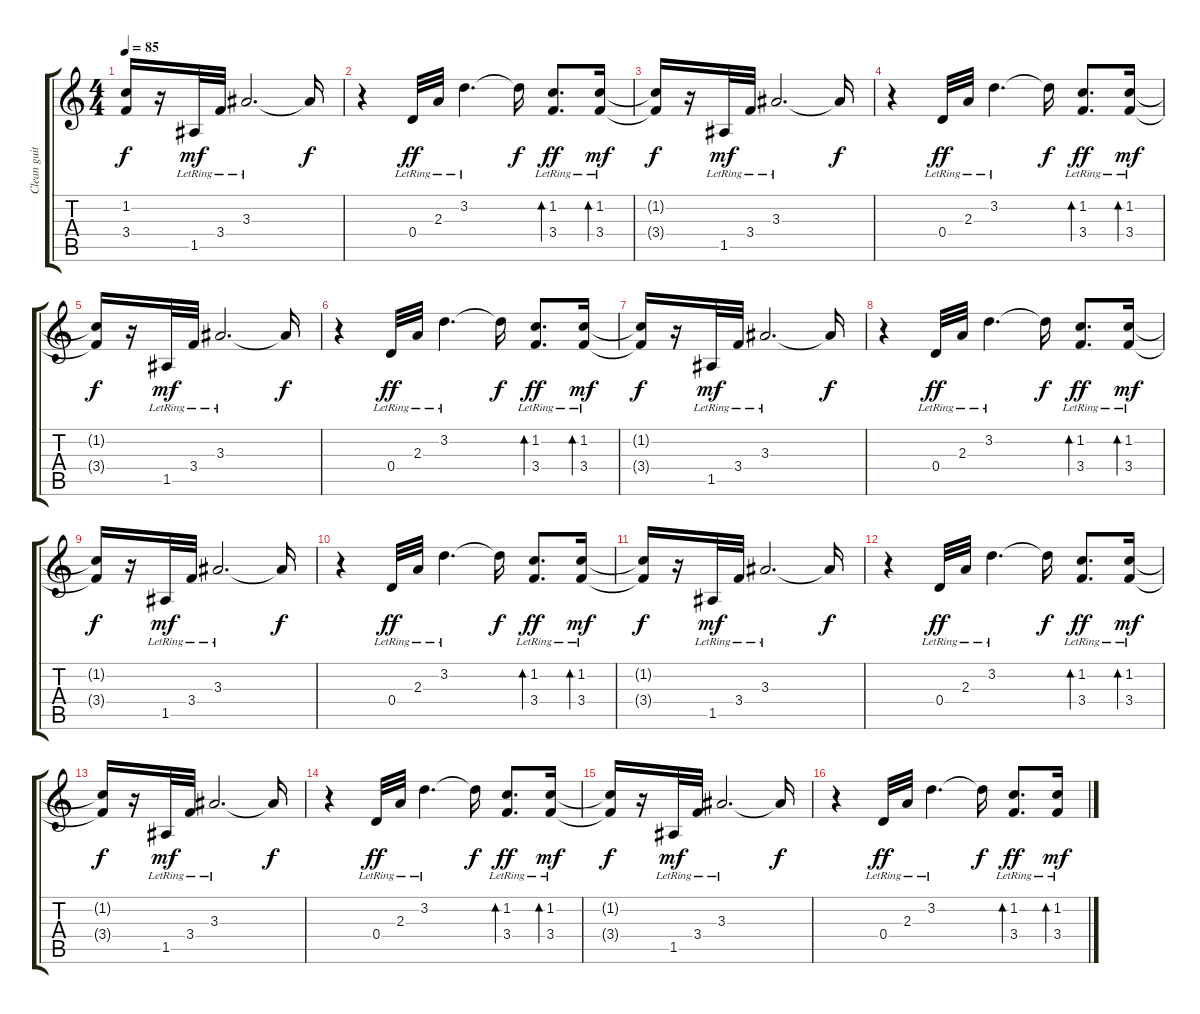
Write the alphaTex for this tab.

\track ("Clean guitar" "Clean guit") {instrument electricguitarclean}
\staff {score tabs}
\tuning (E4 B3 G3 D3 A2 E2) {hide}
\ts (4 4)
\tempo 85
\clef g2
\ks c
(1.2{t} 3.4{t}).16{dy f} r.16 1.5{lr}.32{dy mf} 3.4{lr}.32 3.3{lr}.2{d} 3.3{t}.16{dy f} |
r.4 0.4{lr}.32{dy ff} 2.3{lr}.32 3.2{lr}.4{d} 3.2{t}.16{dy f} (1.2{lr} 3.4{lr}).8{d bd 240 dy ff} (1.2{lr} 3.4{lr}).16{bd 240 dy mf} |
(1.2{t} 3.4{t}).16{dy f} r.16 1.5{lr}.32{dy mf} 3.4{lr}.32 3.3{lr}.2{d} 3.3{t}.16{dy f} |
r.4 0.4{lr}.32{dy ff} 2.3{lr}.32 3.2{lr}.4{d} 3.2{t}.16{dy f} (1.2{lr} 3.4{lr}).8{d bd 240 dy ff} (1.2{lr} 3.4{lr}).16{bd 240 dy mf} |
(1.2{t} 3.4{t}).16{dy f} r.16 1.5{lr}.32{dy mf} 3.4{lr}.32 3.3{lr}.2{d} 3.3{t}.16{dy f} |
r.4 0.4{lr}.32{dy ff} 2.3{lr}.32 3.2{lr}.4{d} 3.2{t}.16{dy f} (1.2{lr} 3.4{lr}).8{d bd 240 dy ff} (1.2{lr} 3.4{lr}).16{bd 240 dy mf} |
(1.2{t} 3.4{t}).16{dy f} r.16 1.5{lr}.32{dy mf} 3.4{lr}.32 3.3{lr}.2{d} 3.3{t}.16{dy f} |
r.4 0.4{lr}.32{dy ff} 2.3{lr}.32 3.2{lr}.4{d} 3.2{t}.16{dy f} (1.2{lr} 3.4{lr}).8{d bd 240 dy ff} (1.2{lr} 3.4{lr}).16{bd 240 dy mf} |
(1.2{t} 3.4{t}).16{dy f} r.16 1.5{lr}.32{dy mf} 3.4{lr}.32 3.3{lr}.2{d} 3.3{t}.16{dy f} |
r.4 0.4{lr}.32{dy ff} 2.3{lr}.32 3.2{lr}.4{d} 3.2{t}.16{dy f} (1.2{lr} 3.4{lr}).8{d bd 240 dy ff} (1.2{lr} 3.4{lr}).16{bd 240 dy mf} |
(1.2{t} 3.4{t}).16{dy f} r.16 1.5{lr}.32{dy mf} 3.4{lr}.32 3.3{lr}.2{d} 3.3{t}.16{dy f} |
r.4 0.4{lr}.32{dy ff} 2.3{lr}.32 3.2{lr}.4{d} 3.2{t}.16{dy f} (1.2{lr} 3.4{lr}).8{d bd 240 dy ff} (1.2{lr} 3.4{lr}).16{bd 240 dy mf} |
(1.2{t} 3.4{t}).16{dy f} r.16 1.5{lr}.32{dy mf} 3.4{lr}.32 3.3{lr}.2{d} 3.3{t}.16{dy f} |
r.4 0.4{lr}.32{dy ff} 2.3{lr}.32 3.2{lr}.4{d} 3.2{t}.16{dy f} (1.2{lr} 3.4{lr}).8{d bd 240 dy ff} (1.2{lr} 3.4{lr}).16{bd 240 dy mf} |
(1.2{t} 3.4{t}).16{dy f} r.16 1.5{lr}.32{dy mf} 3.4{lr}.32 3.3{lr}.2{d} 3.3{t}.16{dy f} |
r.4 0.4{lr}.32{dy ff} 2.3{lr}.32 3.2{lr}.4{d} 3.2{t}.16{dy f} (1.2{lr} 3.4{lr}).8{d bd 240 dy ff} (1.2{lr} 3.4{lr}).16{bd 240 dy mf}
